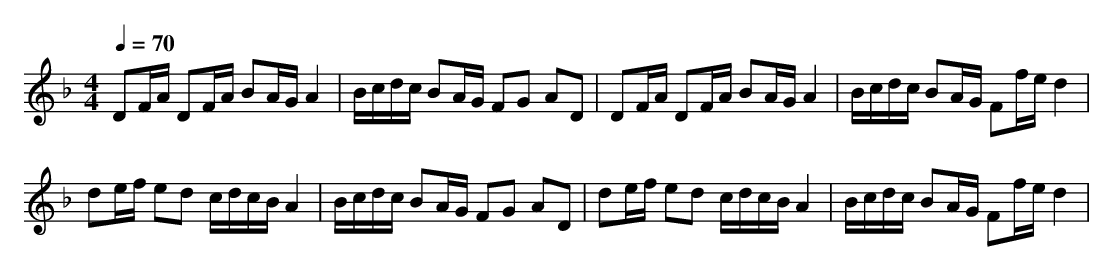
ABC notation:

X:1
T:
M: 4/4
L: 1/8
Q:1/4=70
K:F % 1 flats
DF/2A/2 DF/2A/2 BA/2G/2 A2|B/2c/2d/2c/2 BA/2G/2 FG AD|DF/2A/2 DF/2A/2 BA/2G/2 A2|B/2c/2d/2c/2 BA/2G/2 Ff/2e/2 d2|
de/2f/2 ed c/2d/2c/2B/2 A2|B/2c/2d/2c/2 BA/2G/2 FG AD|de/2f/2 ed c/2d/2c/2B/2 A2|B/2c/2d/2c/2 BA/2G/2 Ff/2e/2 d2|
